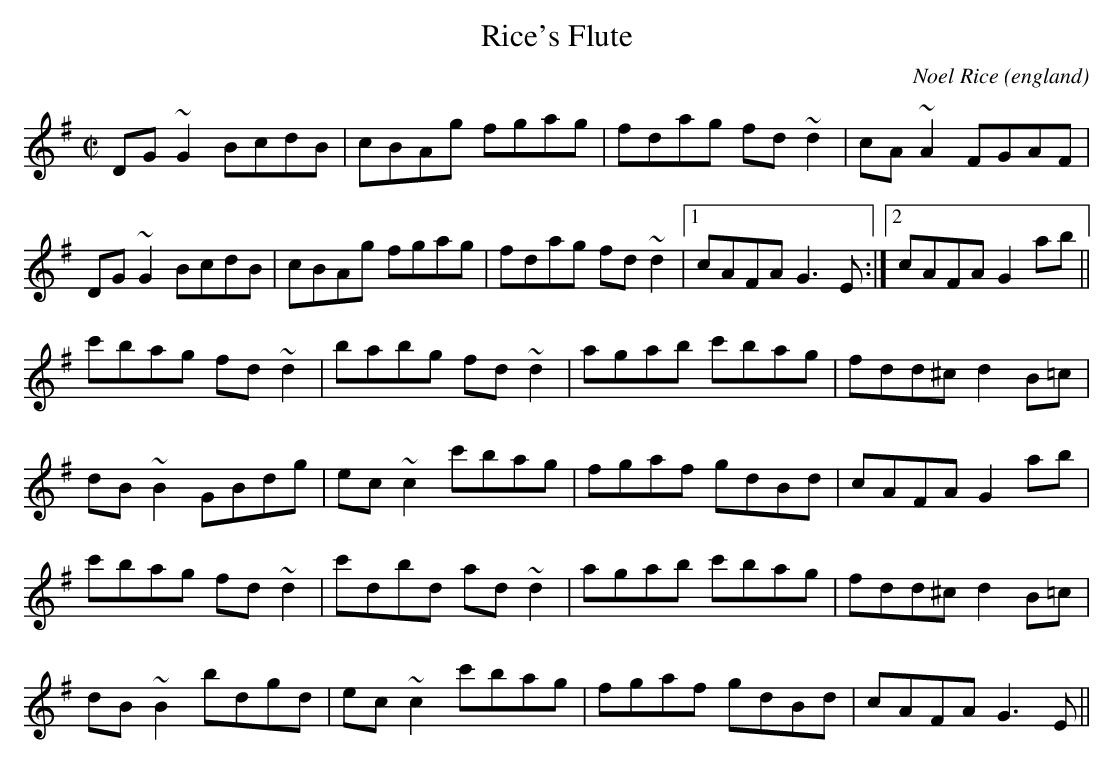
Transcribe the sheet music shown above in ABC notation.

X:1
T:Rice's Flute
O:england
C:Noel Rice
M:C|
K:G
DG~G2 BcdB|cBAg fgag|fdag fd~d2|cA~A2 FGAF|
DG~G2 BcdB|cBAg fgag|fdag fd~d2|1 cAFA G3E:|2 cAFA G2ab||
c'bag fd~d2|babg fd~d2|agab c'bag|fdd^c d2B=c|
dB~B2 GBdg|ec~c2 c'bag|fgaf gdBd|cAFA G2ab|
c'bag fd~d2|c'dbd ad~d2|agab c'bag|fdd^c d2B=c|
dB~B2 bdgd|ec~c2 c'bag|fgaf gdBd|cAFA G3E||
